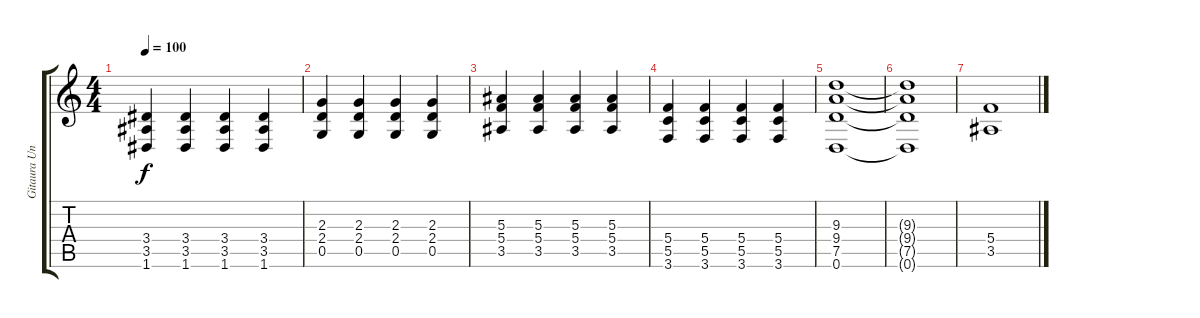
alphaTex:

\track ("Gitaura Uno" "Gitaura Un") {instrument overdrivenguitar}
\staff {score tabs}
\tuning (D4 A3 F3 C3 G2 D2) {hide}
\ts (4 4)
\tempo 100
\clef g2
\ks c
(3.4 3.5 1.6).4{dy f} (3.4 3.5 1.6).4 (3.4 3.5 1.6).4 (3.4 3.5 1.6).4 |
(2.3 2.4 0.5).4 (2.3 2.4 0.5).4 (2.3 2.4 0.5).4 (2.3 2.4 0.5).4 |
(5.3 5.4 3.5).4 (5.3 5.4 3.5).4 (5.3 5.4 3.5).4 (5.3 5.4 3.5).4 |
(5.4 5.5 3.6).4 (5.4 5.5 3.6).4 (5.4 5.5 3.6).4 (5.4 5.5 3.6).4 |
(9.3 9.4 7.5 0.6).1 |
(9.3{t} 9.4{t} 7.5{t} 0.6{t}).1 |
(5.4 3.5).1
